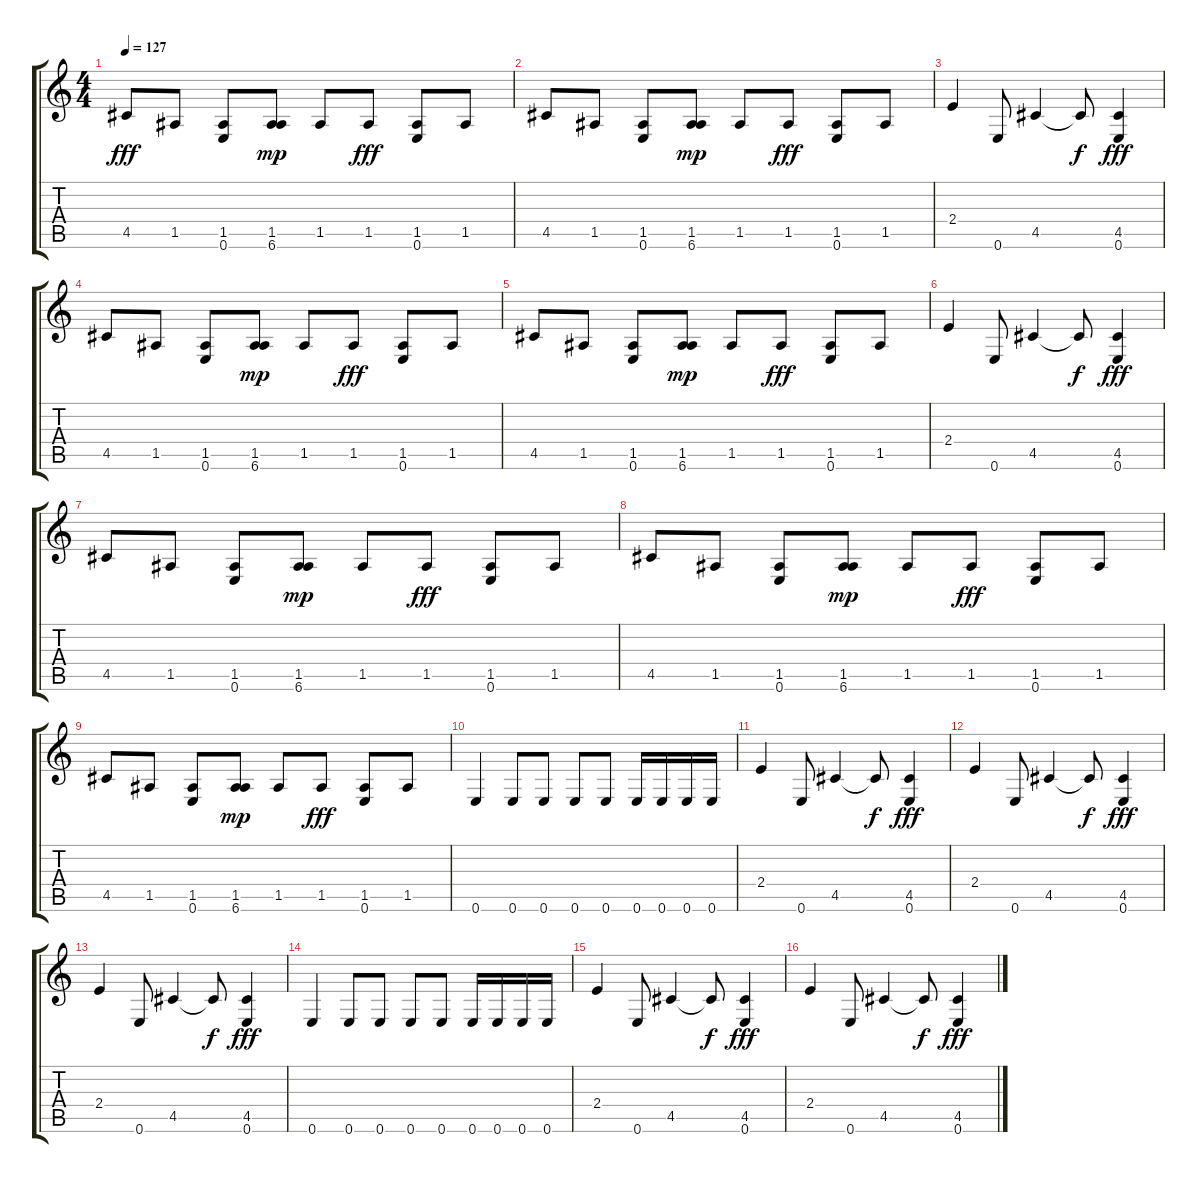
\track "" {instrument acousticguitarnylon}
\staff {score tabs}
\tuning (E4 B3 G3 D3 A2 E2) {hide}
\ts (4 4)
\tempo 127
\clef g2
\ks c
4.5.8{dy fff} 1.5.8 (1.5 0.6).8 (1.5 6.6).8{dy mp} 1.5.8 1.5.8{dy fff} (1.5 0.6).8 1.5.8 |
4.5.8 1.5.8 (1.5 0.6).8 (1.5 6.6).8{dy mp} 1.5.8 1.5.8{dy fff} (1.5 0.6).8 1.5.8 |
2.4.4 0.6.8 4.5.4 4.5{t}.8{dy f} (4.5 0.6).4{dy fff} |
4.5.8 1.5.8 (1.5 0.6).8 (1.5 6.6).8{dy mp} 1.5.8 1.5.8{dy fff} (1.5 0.6).8 1.5.8 |
4.5.8 1.5.8 (1.5 0.6).8 (1.5 6.6).8{dy mp} 1.5.8 1.5.8{dy fff} (1.5 0.6).8 1.5.8 |
2.4.4 0.6.8 4.5.4 4.5{t}.8{dy f} (4.5 0.6).4{dy fff} |
4.5.8 1.5.8 (1.5 0.6).8 (1.5 6.6).8{dy mp} 1.5.8 1.5.8{dy fff} (1.5 0.6).8 1.5.8 |
4.5.8 1.5.8 (1.5 0.6).8 (1.5 6.6).8{dy mp} 1.5.8 1.5.8{dy fff} (1.5 0.6).8 1.5.8 |
4.5.8 1.5.8 (1.5 0.6).8 (1.5 6.6).8{dy mp} 1.5.8 1.5.8{dy fff} (1.5 0.6).8 1.5.8 |
0.6.4 0.6.8 0.6.8 0.6.8 0.6.8 0.6.16 0.6.16 0.6.16 0.6.16 |
2.4.4 0.6.8 4.5.4 4.5{t}.8{dy f} (4.5 0.6).4{dy fff} |
2.4.4 0.6.8 4.5.4 4.5{t}.8{dy f} (4.5 0.6).4{dy fff} |
2.4.4 0.6.8 4.5.4 4.5{t}.8{dy f} (4.5 0.6).4{dy fff} |
0.6.4 0.6.8 0.6.8 0.6.8 0.6.8 0.6.16 0.6.16 0.6.16 0.6.16 |
2.4.4 0.6.8 4.5.4 4.5{t}.8{dy f} (4.5 0.6).4{dy fff} |
2.4.4 0.6.8 4.5.4 4.5{t}.8{dy f} (4.5 0.6).4{dy fff}
